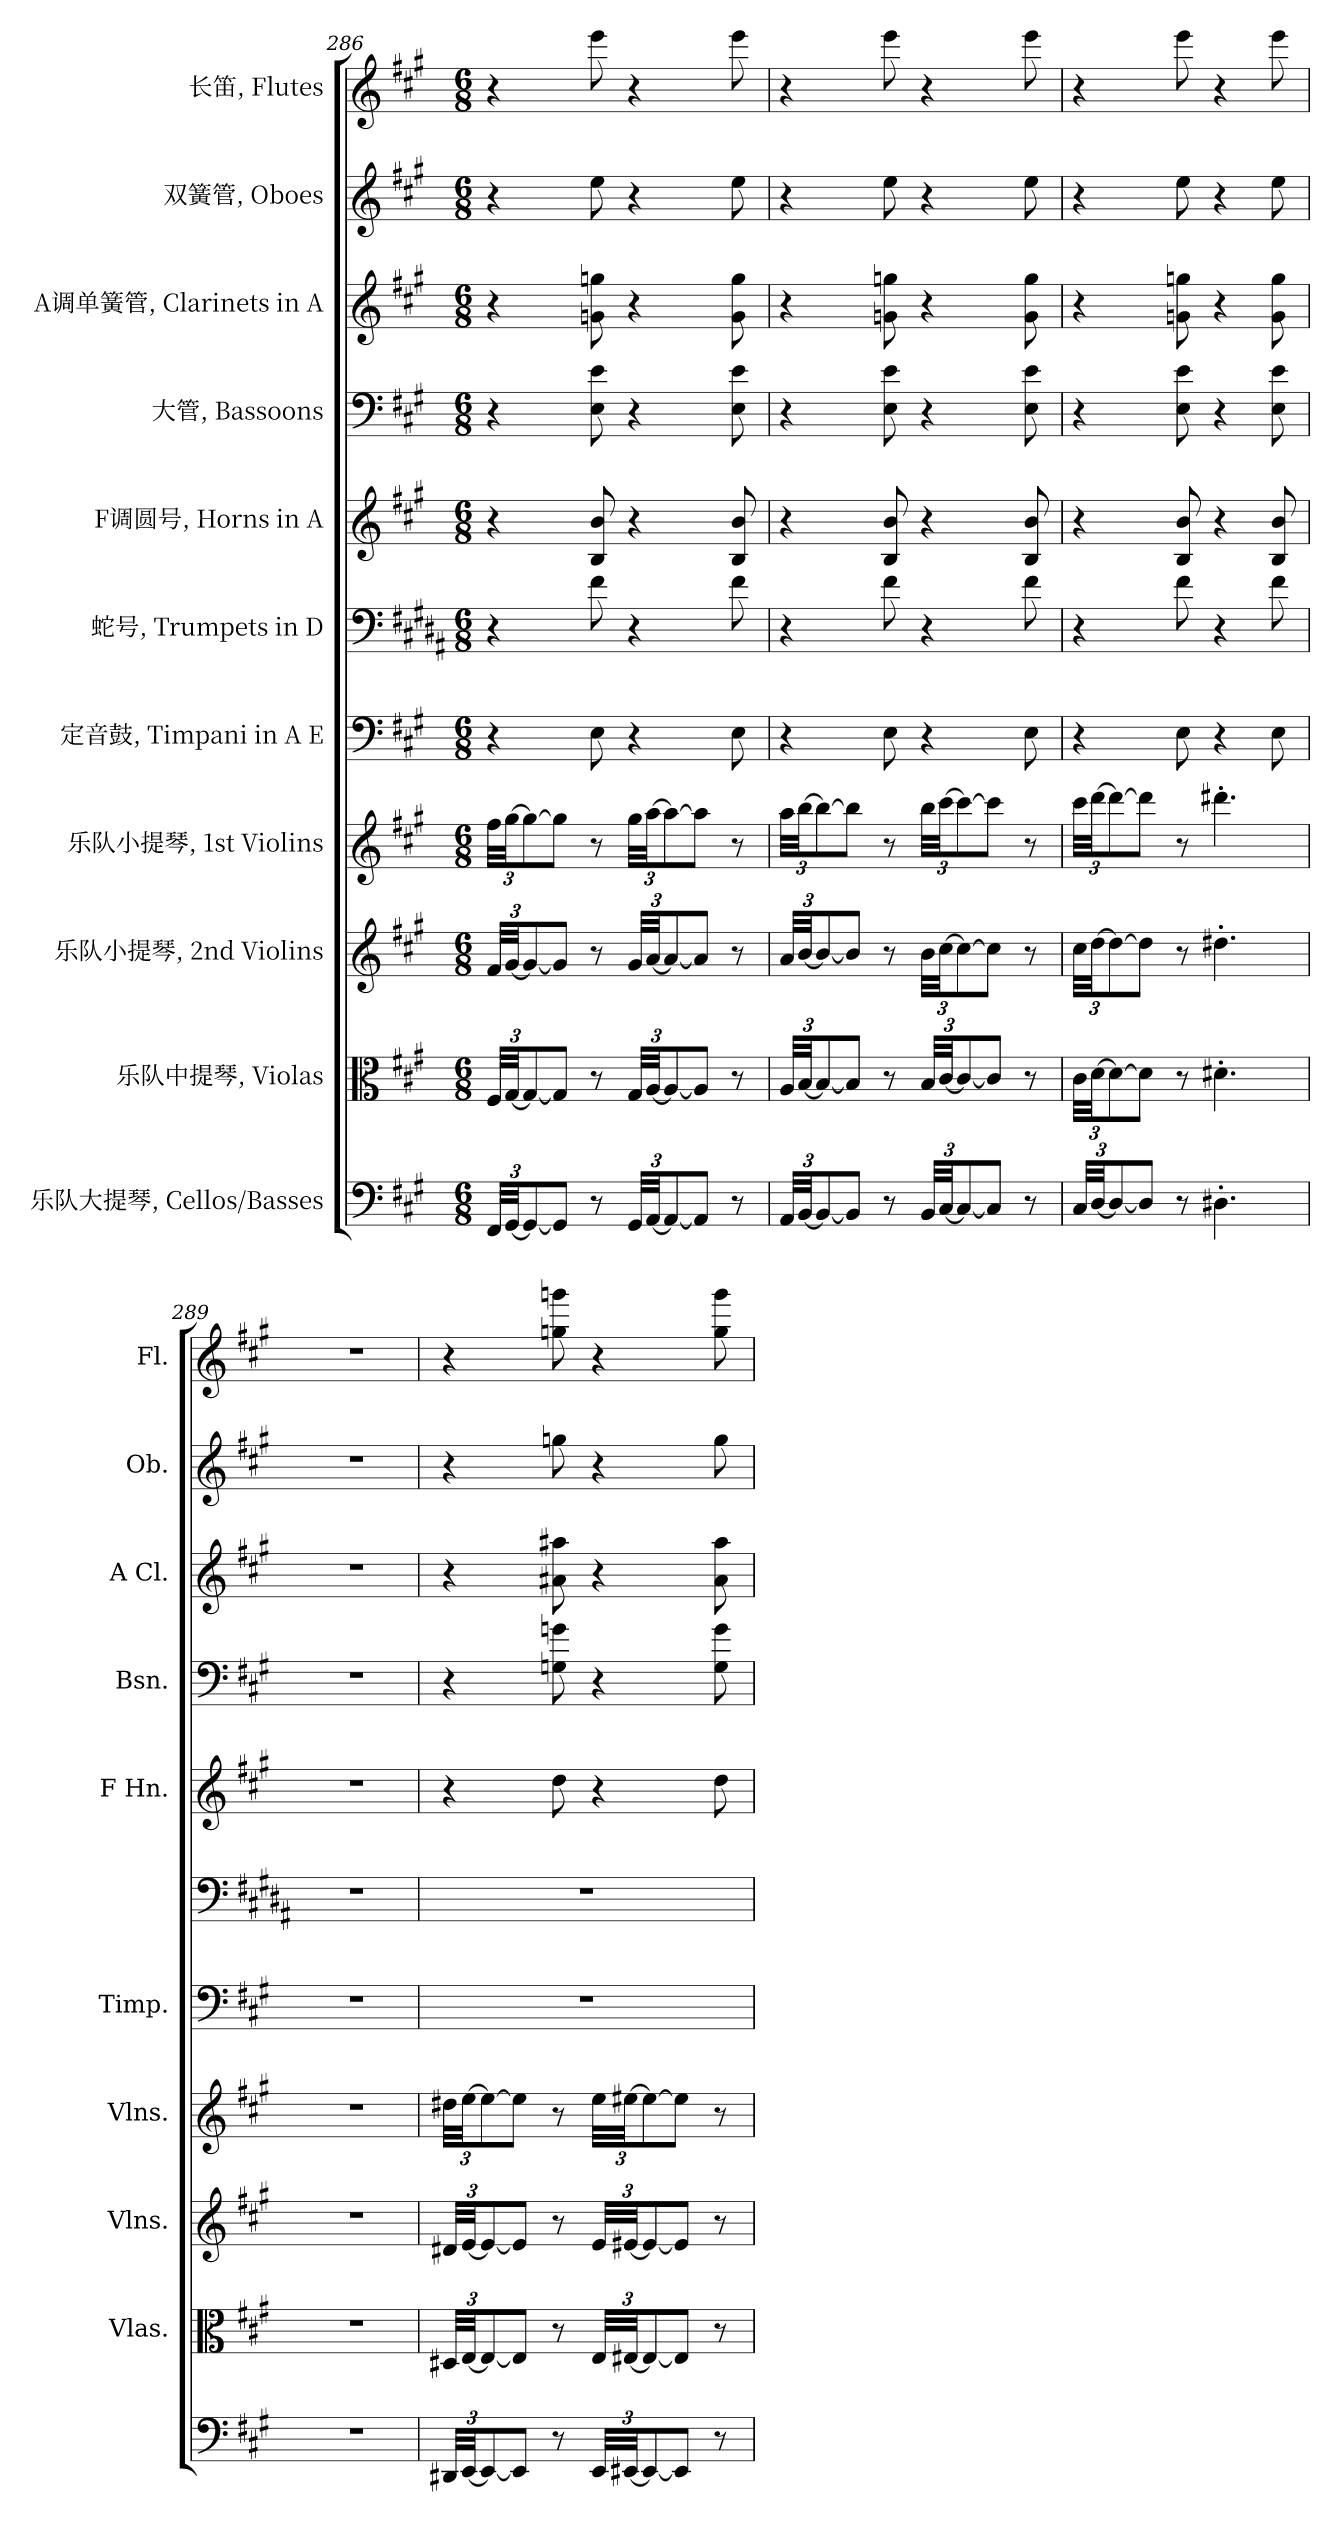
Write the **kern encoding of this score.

**kern	**kern	**kern	**kern	**kern	**kern	**kern	**kern	**kern	**kern	**kern
*part11	*part10	*part9	*part8	*part7	*part6	*part5	*part4	*part3	*part2	*part1
*staff11	*staff10	*staff9	*staff8	*staff7	*staff6	*staff5	*staff4	*staff3	*staff2	*staff1
*I"乐队大提琴, Cellos/Basses	*I"乐队中提琴, Violas	*I"乐队小提琴, 2nd Violins	*I"乐队小提琴, 1st Violins	*I"定音鼓, Timpani in A E	*I"蛇号, Trumpets in D	*I"F调圆号, Horns in A	*I"大管, Bassoons	*I"A调单簧管, Clarinets in A	*I"双簧管, Oboes	*I"长笛, Flutes
*	*I'Vlas.	*I'Vlns.	*I'Vlns.	*I'Timp.	*	*I'F Hn.	*I'Bsn.	*I'A Cl.	*I'Ob.	*I'Fl.
!!LO:PB:g=z
*clefF4	*clefC3	*clefG2	*clefG2	*clefF4	*clefF4	*clefG2	*clefF4	*clefG2	*clefG2	*clefG2
*	*	*	*	*	*ITrd1c2	*ITrd4c7	*	*ITrd2c3	*	*
*k[f#c#g#]	*k[f#c#g#]	*k[f#c#g#]	*k[f#c#g#]	*k[f#c#g#]	*k[f#c#g#]	*k[f#c#]	*k[f#c#g#]	*k[f#c#g#d#a#e#]	*k[f#c#g#]	*k[f#c#g#]
*M6/8	*M6/8	*M6/8	*M6/8	*M6/8	*M6/8	*M6/8	*M6/8	*M6/8	*M6/8	*M6/8
*Xbrackettup	*Xbrackettup	*Xbrackettup	*Xbrackettup	*	*	*	*	*	*	*
=286	=286	=286	=286	=286	=286	=286	=286	=286	=286	=286
48FF#/LLL	48F#/LLL	48f#/LLL	48ff#\LLL	4r	4r	4r	4r	4r	4r	4r
[48GG#/JJ	[48G#/JJ	[48g#/JJ	[48gg#\JJ	.	.	.	.	.	.	.
12GG#/_	12G#/_	12g#/_	12gg#\_	.	.	.	.	.	.	.
8GG#/J]	8G#/J]	8g#/J]	8gg#\J]	.	.	.	.	.	.	.
8r	8r	8r	8r	8E\	8e\	8E/ 8e/	8E\ 8e\	8en\ 8een\	8ee\	8eee\
48GG#/LLL	48G#/LLL	48g#/LLL	48gg#\LLL	4r	4r	4r	4r	4r	4r	4r
[48AA/JJ	[48A/JJ	[48a/JJ	[48aa\JJ	.	.	.	.	.	.	.
12AA/_	12A/_	12a/_	12aa\_	.	.	.	.	.	.	.
8AA/J]	8A/J]	8a/J]	8aa\J]	.	.	.	.	.	.	.
8r	8r	8r	8r	8E\	8e\	8E/ 8e/	8E\ 8e\	8e\ 8ee\	8ee\	8eee\
=287	=287	=287	=287	=287	=287	=287	=287	=287	=287	=287
48AA/LLL	48A/LLL	48a/LLL	48aa\LLL	4r	4r	4r	4r	4r	4r	4r
[48BB/JJ	[48B/JJ	[48b/JJ	[48bb\JJ	.	.	.	.	.	.	.
12BB/_	12B/_	12b/_	12bb\_	.	.	.	.	.	.	.
8BB/J]	8B/J]	8b/J]	8bb\J]	.	.	.	.	.	.	.
8r	8r	8r	8r	8E\	8e\	8E/ 8e/	8E\ 8e\	8en\ 8een\	8ee\	8eee\
48BB/LLL	48B/LLL	48b\LLL	48bb\LLL	4r	4r	4r	4r	4r	4r	4r
[48C#/JJ	[48c#/JJ	[48cc#\JJ	[48ccc#\JJ	.	.	.	.	.	.	.
12C#/_	12c#/_	12cc#\_	12ccc#\_	.	.	.	.	.	.	.
8C#/J]	8c#/J]	8cc#\J]	8ccc#\J]	.	.	.	.	.	.	.
8r	8r	8r	8r	8E\	8e\	8E/ 8e/	8E\ 8e\	8e\ 8ee\	8ee\	8eee\
=288	=288	=288	=288	=288	=288	=288	=288	=288	=288	=288
48C#/LLL	48c#\LLL	48cc#\LLL	48ccc#\LLL	4r	4r	4r	4r	4r	4r	4r
[48D/JJ	[48d\JJ	[48dd\JJ	[48ddd\JJ	.	.	.	.	.	.	.
12D/_	12d\_	12dd\_	12ddd\_	.	.	.	.	.	.	.
8D/J]	8d\J]	8dd\J]	8ddd\J]	.	.	.	.	.	.	.
8r	8r	8r	8r	8E\	8e\	8E/ 8e/	8E\ 8e\	8en\ 8een\	8ee\	8eee\
4.D#X'\	4.d#X'\	4.dd#X'\	4.ddd#X'\	4r	4r	4r	4r	4r	4r	4r
.	.	.	.	8E\	8e\	8E/ 8e/	8E\ 8e\	8e\ 8ee\	8ee\	8eee\
=289	=289	=289	=289	=289	=289	=289	=289	=289	=289	=289
2.r	2.r	2.r	2.r	2.r	2.r	2.r	2.r	2.r	2.r	2.r
!!LO:PB:g=z
=290	=290	=290	=290	=290	=290	=290	=290	=290	=290	=290
48DD#X/LLL	48D#X/LLL	48d#X/LLL	48dd#X\LLL	2.r	2.r	4r	4r	4r	4r	4r
[48EE/JJ	[48E/JJ	[48e/JJ	[48ee\JJ	.	.	.	.	.	.	.
12EE/_	12E/_	12e/_	12ee\_	.	.	.	.	.	.	.
8EE/J]	8E/J]	8e/J]	8ee\J]	.	.	.	.	.	.	.
8r	8r	8r	8r	.	.	8g\	8Gn\ 8gn\	8f##X\ 8ff##X\	8ggn\	8ggn\ 8gggn\
48EE/LLL	48E/LLL	48e/LLL	48ee\LLL	.	.	4r	4r	4r	4r	4r
[48EE#X/JJ	[48E#X/JJ	[48e#X/JJ	[48ee#X\JJ	.	.	.	.	.	.	.
12EE#/_	12E#/_	12e#/_	12ee#\_	.	.	.	.	.	.	.
8EE#/J]	8E#/J]	8e#/J]	8ee#\J]	.	.	.	.	.	.	.
8r	8r	8r	8r	.	.	8g\	8G\ 8g\	8f##\ 8ff##\	8gg\	8gg\ 8ggg\
=	=	=	=	=	=	=	=	=	=	=
*-	*-	*-	*-	*-	*-	*-	*-	*-	*-	*-
